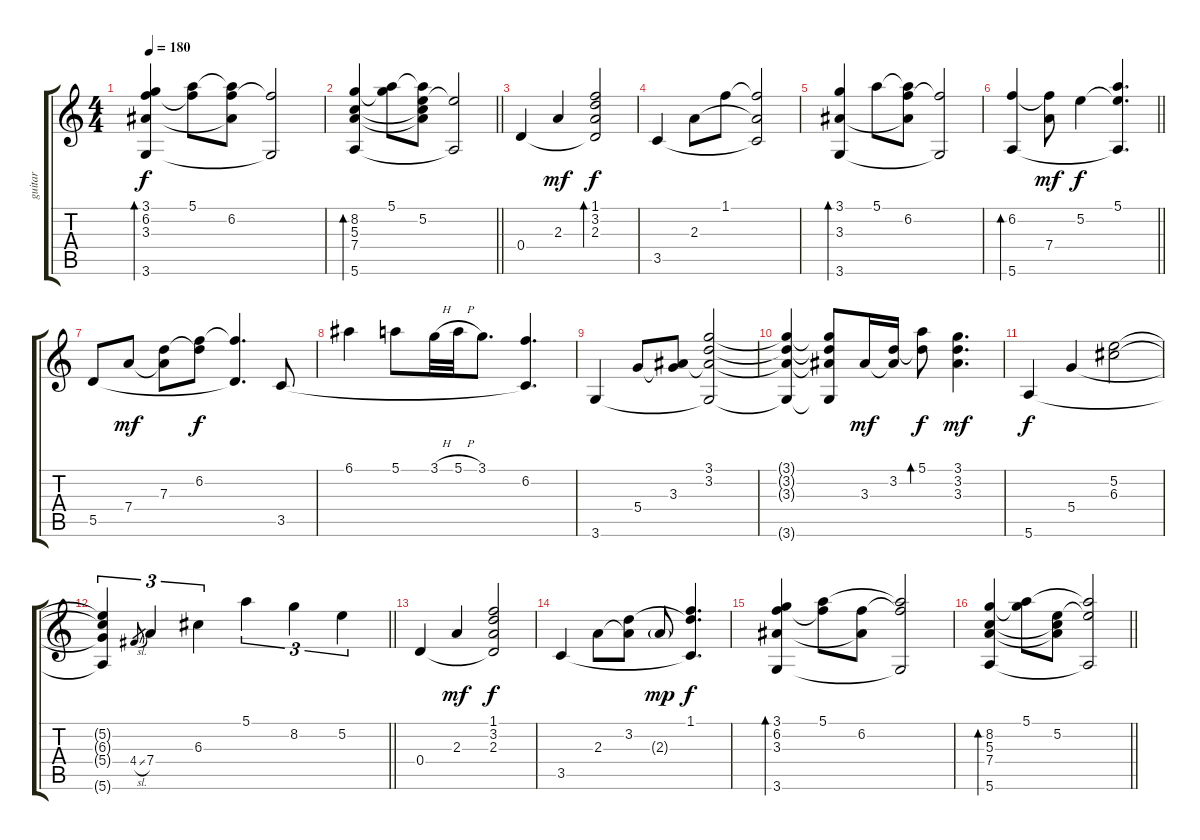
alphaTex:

\track ("guitar" "guitar") {instrument acousticguitarsteel}
\staff {score tabs}
\tuning (E4 B3 G3 D3 A2 E2) {hide}
\ts (4 4)
\tempo 180
\clef g2
\ks c
(3.1 6.2 3.3 3.6).4{bd 120 dy f} (5.1 6.2{t}).8 (5.1{t} 6.2 3.3{t}).8 (6.2{t} 3.6{t}).2 |
\barLineRight lightlight
(8.2 5.3 7.4 5.6).4{bd 120} (5.1 8.2{t}).8 (5.1{t} 5.2 5.3{t} 7.4{t}).8 (5.2{t} 5.6{t}).2 |
0.4.4 2.3.4{dy mf} (1.1 3.2 2.3 0.4{t}).2{bd 120 dy f} |
3.5.4 2.3.8 1.1.8 (1.1{t} 2.3{t} 3.5{t}).2 |
(3.1 3.3 3.6).4{bd 120} 5.1.8 (5.1{t} 6.2 3.3{t}).8 (6.2{t} 3.6{t}).2 |
\barLineRight lightlight
(6.2 5.6).4{bd 120} (6.2{t} 7.4).8{dy mf} 5.2.4{dy f} (5.1 5.2{t} 5.6{t}).4{d} |
5.5.8 7.4.8{dy mf} (7.3 7.4{t}).8 (6.2 7.3{t}).8{dy f} (6.2{t} 5.5{t}).4{d} 3.5.8 |
6.1.4 5.1.8 3.1{h}.32 5.1{h}.32 3.1.8{d} (6.2 3.5{t}).4{d} |
3.6.4 5.4.8 (3.3 5.4{t}).8 (3.1 3.2 3.3{t} 3.6{t}).2 |
(3.1{t} 3.2{t} 3.3{t} 3.6{t}).4 (3.1{t} 3.2{t} 3.3{t} 3.6{t}).8 3.3.16{dy mf} (3.2 3.3{t}).16 (5.1 3.2{t}).8{bd 60 dy f} (3.1 3.2 3.3).4{d dy mf} |
5.6.4{dy f} 5.4.4 (5.2 6.3).2 |
\barLineRight lightlight
(5.2{t} 6.3{t} 5.4{t} 5.6{t}).4{tu (3 2)} 4.4{sl}.8{gr} 7.4.4{tu (3 2)} 6.3.4{tu (3 2)} 5.1.4{tu (3 2)} 8.2.4{tu (3 2)} 5.2.4{tu (3 2)} |
\section ("" "")
0.4.4 2.3.4{dy mf} (1.1 3.2 2.3 0.4{t}).2{dy f} |
3.5.4 2.3.8 (3.2 2.3{t}).8 2.3{g}.8{dy mp} (1.1 3.2{t} 3.5{t}).4{d dy f} |
(3.1 6.2 3.3 3.6).4{bd 120} (5.1 6.2{t}).8 (6.2 3.3{t}).8 (5.1{t} 6.2{t} 3.6{t}).2 |
\barLineRight lightlight
(8.2 5.3 7.4 5.6).4{bd 120} (5.1 8.2{t}).8 (5.2 5.3{t} 7.4{t}).8 (5.1{t} 5.2{t} 5.6{t}).2
